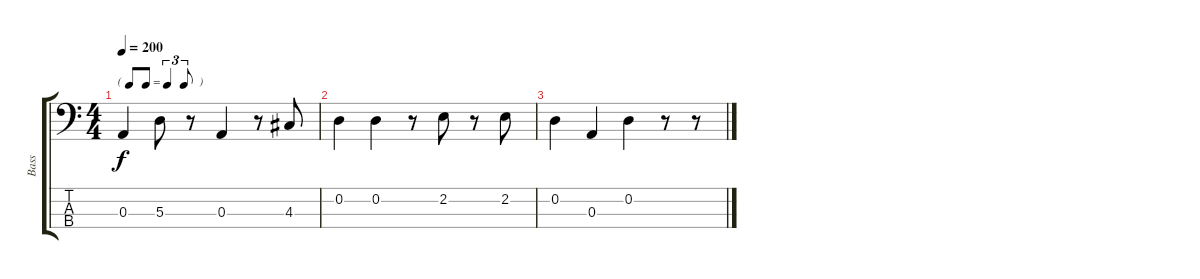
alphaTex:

\track ("Bass" "Bass") {instrument electricbasspick}
\staff {score tabs}
\tuning (G2 D2 A1 E1) {hide}
\ts (4 4)
\tf triplet8th
\tempo 200
\clef f4
\ks c
0.3.4{dy f} 5.3.8 r.8 0.3.4 r.8 4.3.8 |
0.2.4 0.2.4 r.8 2.2.8 r.8 2.2.8 |
0.2.4 0.3.4 0.2.4 r.8 r.8
